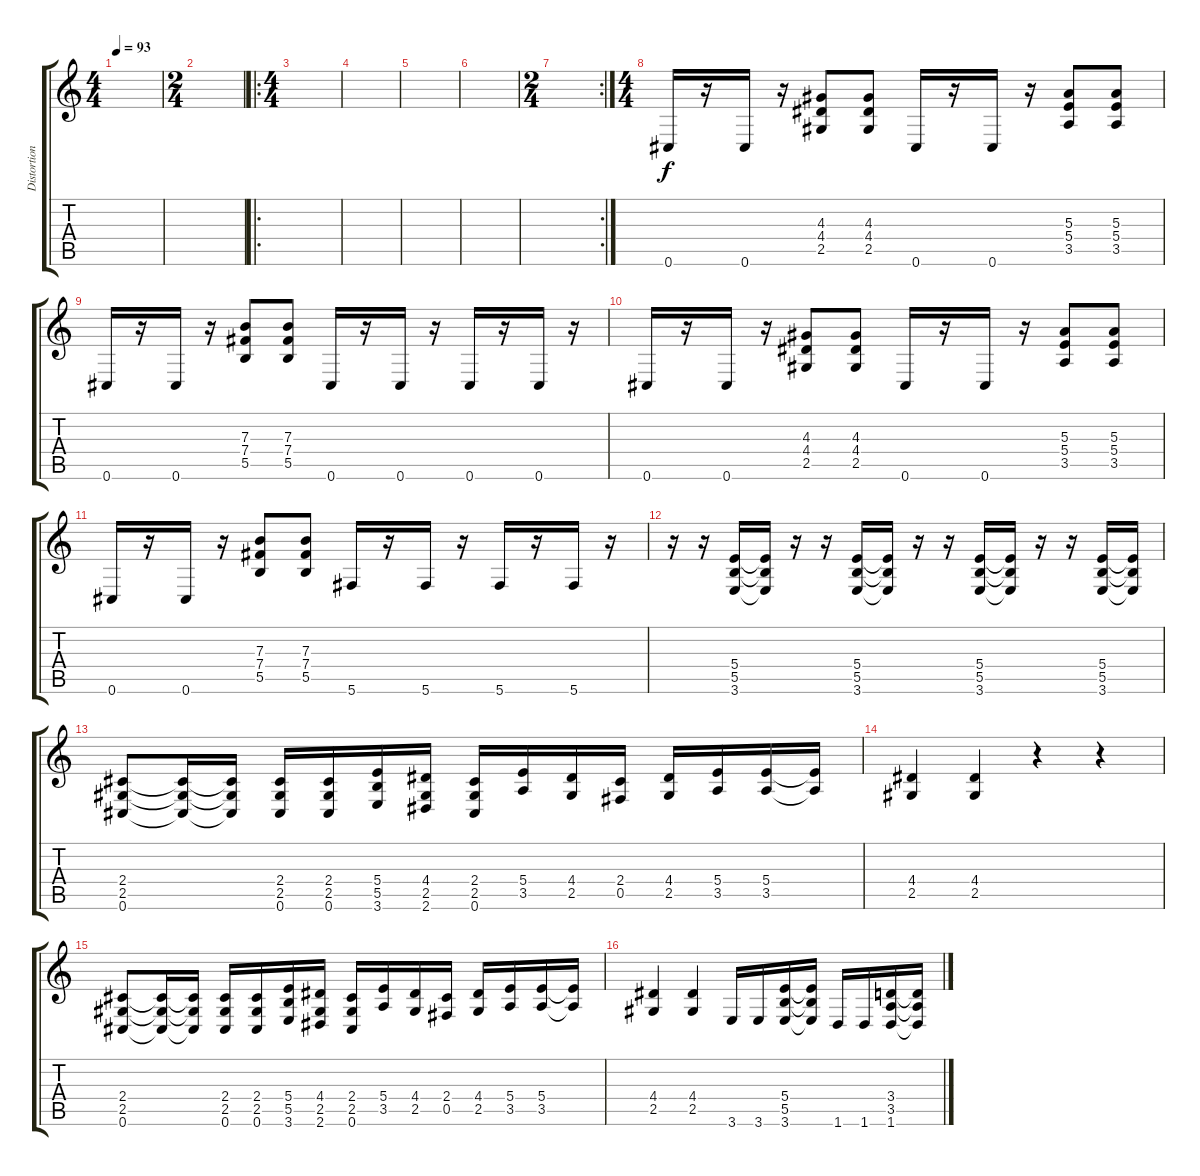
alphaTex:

\track ("Distortion" "Distortion") {instrument distortionguitar}
\staff {score tabs}
\tuning (Db4 Ab3 E3 B2 Gb2 Db2) {hide}
\ts (4 4)
\tempo 93
\clef g2
\ks c
|
\ts (2 4)
|
\ro
\ts (4 4)
|
|
|
|
\rc 2
\ts (2 4)
|
\ts (4 4)
0.6.16 r.16 0.6.16 r.16 (4.3 4.4 2.5).8 (4.3 4.4 2.5).8 0.6.16 r.16 0.6.16 r.16 (5.3 5.4 3.5).8 (5.3 5.4 3.5).8 |
0.6.16 r.16 0.6.16 r.16 (7.3 7.4 5.5).8 (7.3 7.4 5.5).8 0.6.16 r.16 0.6.16 r.16 0.6.16 r.16 0.6.16 r.16 |
0.6.16 r.16 0.6.16 r.16 (4.3 4.4 2.5).8 (4.3 4.4 2.5).8 0.6.16 r.16 0.6.16 r.16 (5.3 5.4 3.5).8 (5.3 5.4 3.5).8 |
0.6.16 r.16 0.6.16 r.16 (7.3 7.4 5.5).8 (7.3 7.4 5.5).8 5.6.16 r.16 5.6.16 r.16 5.6.16 r.16 5.6.16 r.16 |
r.16 r.16 (5.4 5.5 3.6).16 (5.4{t} 5.5{t} 3.6{t}).16 r.16 r.16 (5.4 5.5 3.6).16 (5.4{t} 5.5{t} 3.6{t}).16 r.16 r.16 (5.4 5.5 3.6).16 (5.4{t} 5.5{t} 3.6{t}).16 r.16 r.16 (5.4 5.5 3.6).16 (5.4{t} 5.5{t} 3.6{t}).16 |
(2.4 2.5 0.6).8 (2.4{t} 2.5{t} 0.6{t}).16 (2.4{t} 2.5{t} 0.6{t}).16 (2.4 2.5 0.6).16 (2.4 2.5 0.6).16 (5.4 5.5 3.6).16 (4.4 2.5 2.6).16 (2.4 2.5 0.6).16 (5.4 3.5).16 (4.4 2.5).16 (2.4 0.5).16 (4.4 2.5).16 (5.4 3.5).16 (5.4 3.5).16 (5.4{t} 3.5{t}).16 |
(4.4 2.5).4 (4.4 2.5).4 r.4 r.4 |
(2.4 2.5 0.6).8 (2.4{t} 2.5{t} 0.6{t}).16 (2.4{t} 2.5{t} 0.6{t}).16 (2.4 2.5 0.6).16 (2.4 2.5 0.6).16 (5.4 5.5 3.6).16 (4.4 2.5 2.6).16 (2.4 2.5 0.6).16 (5.4 3.5).16 (4.4 2.5).16 (2.4 0.5).16 (4.4 2.5).16 (5.4 3.5).16 (5.4 3.5).16 (5.4{t} 3.5{t}).16 |
(4.4 2.5).4 (4.4 2.5).4 3.6.16 3.6.16 (5.4 5.5 3.6).16 (5.4{t} 5.5{t} 3.6{t}).16 1.6.16 1.6.16 (3.4 3.5 1.6).16 (3.4{t} 3.5{t} 1.6{t}).16
